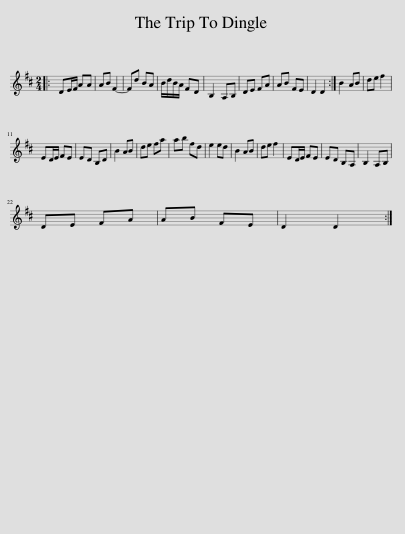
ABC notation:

X:1
L:1/8
M:2/4
I:linebreak $
K:D
V:1 treble
V:1
|: DE/F/ AA | AB F2- | Fd BA | B/d/B/A/ FD | B,2 A,B, | %5
 DE FA | AB FE | D2 D2 :| B2 AB | de f2 |$ %10
 ED/E/ FE | ED B,D | B2 AB | de fa | ab fd | %15
 e2 ed | B2 AB | de f2 | ED/E/ FE | ED B,A, | %20
 B,2 A,B, |$ DE FA | AB FE | D2 D2 :| %24
